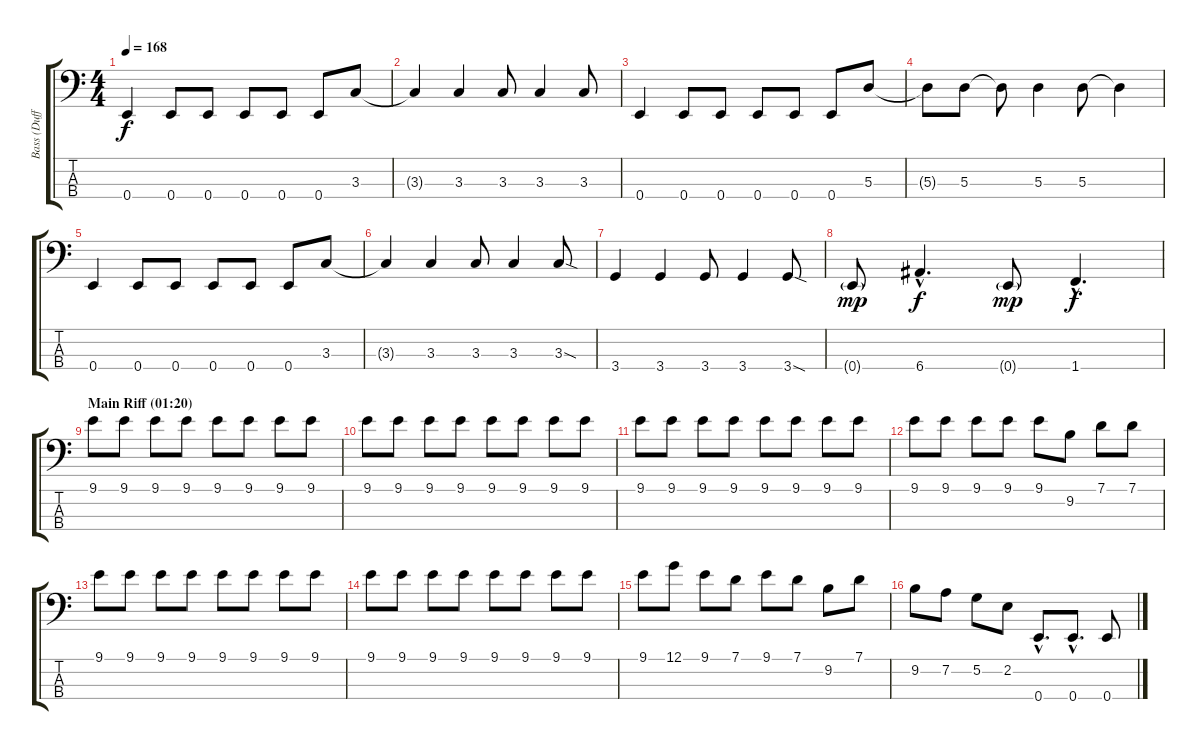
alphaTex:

\track ("Bass (Duff McKagan)" "Bass (Duff") {instrument electricbassfinger}
\staff {score tabs}
\tuning (G2 D2 A1 E1) {hide}
\ts (4 4)
\tempo 168
\clef f4
\ks c
0.4.4{dy f} 0.4.8 0.4.8 0.4.8 0.4.8 0.4.8 3.3.8 |
3.3{t}.4 3.3.4 3.3.8 3.3.4 3.3.8 |
0.4.4 0.4.8 0.4.8 0.4.8 0.4.8 0.4.8 5.3.8 |
5.3{t}.8 5.3.8 5.3{t}.8 5.3.4 5.3.8 5.3{t}.4 |
0.4.4 0.4.8 0.4.8 0.4.8 0.4.8 0.4.8 3.3.8 |
3.3{t}.4 3.3.4 3.3.8 3.3.4 3.3{sod}.8 |
3.4.4 3.4.4 3.4.8 3.4.4 3.4{sod}.8 |
0.4{g}.8{dy mp} 6.4{hac}.4{d dy f} 0.4{g}.8{dy mp} 1.4{hac}.4{d dy f} |
\section ("" "Main Riff (01:20)")
9.1.8 9.1.8 9.1.8 9.1.8 9.1.8 9.1.8 9.1.8 9.1.8 |
9.1.8 9.1.8 9.1.8 9.1.8 9.1.8 9.1.8 9.1.8 9.1.8 |
9.1.8 9.1.8 9.1.8 9.1.8 9.1.8 9.1.8 9.1.8 9.1.8 |
9.1.8 9.1.8 9.1.8 9.1.8 9.1.8 9.2.8 7.1.8 7.1.8 |
9.1.8 9.1.8 9.1.8 9.1.8 9.1.8 9.1.8 9.1.8 9.1.8 |
9.1.8 9.1.8 9.1.8 9.1.8 9.1.8 9.1.8 9.1.8 9.1.8 |
9.1.8 12.1.8 9.1.8 7.1.8 9.1.8 7.1.8 9.2.8 7.1.8 |
9.2.8 7.2.8 5.2.8 2.2.8 0.4{hac}.8{d} 0.4{hac}.8{d} 0.4.8
